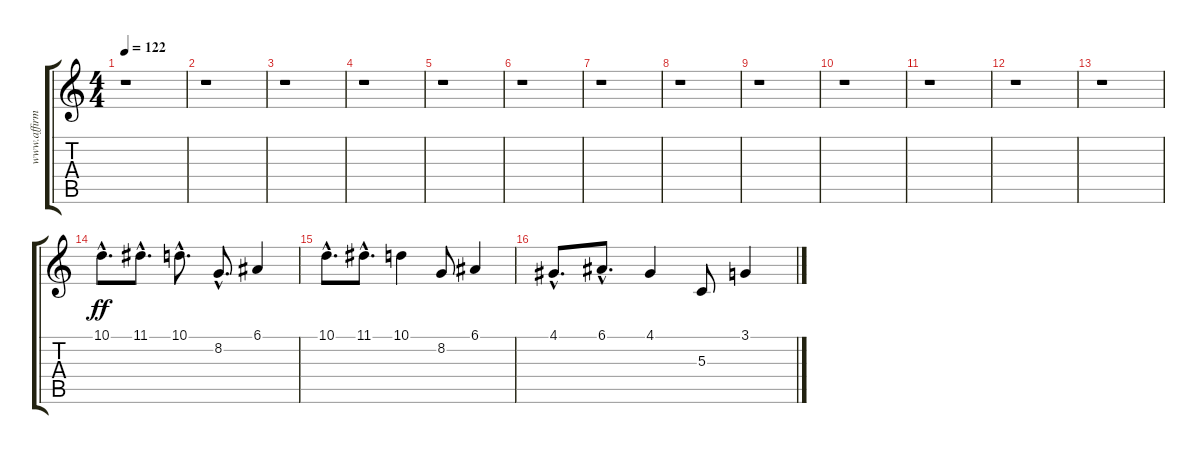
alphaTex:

\track ("www.affirmationmusic.2ya.com" "www.affirm") {instrument electricgrandpiano}
\staff {score tabs}
\tuning (E4 B3 G3 D3 A2 E2) {hide}
\ts (4 4)
\tempo 122
\clef g2
\ks c
r.1{dy f} |
r.1 |
r.1 |
r.1 |
r.1 |
r.1 |
r.1 |
r.1 |
r.1 |
r.1 |
r.1 |
r.1 |
r.1 |
10.1{hac}.8{d dy ff} 11.1{hac}.8{d} 10.1{hac}.8{d} 8.2{hac}.8{d} 6.1.4 |
10.1{hac}.8{d} 11.1{hac}.8{d} 10.1.4 8.2.8 6.1.4 |
4.1{hac}.8{d} 6.1{hac}.8{d} 4.1.4 5.3.8 3.1.4
